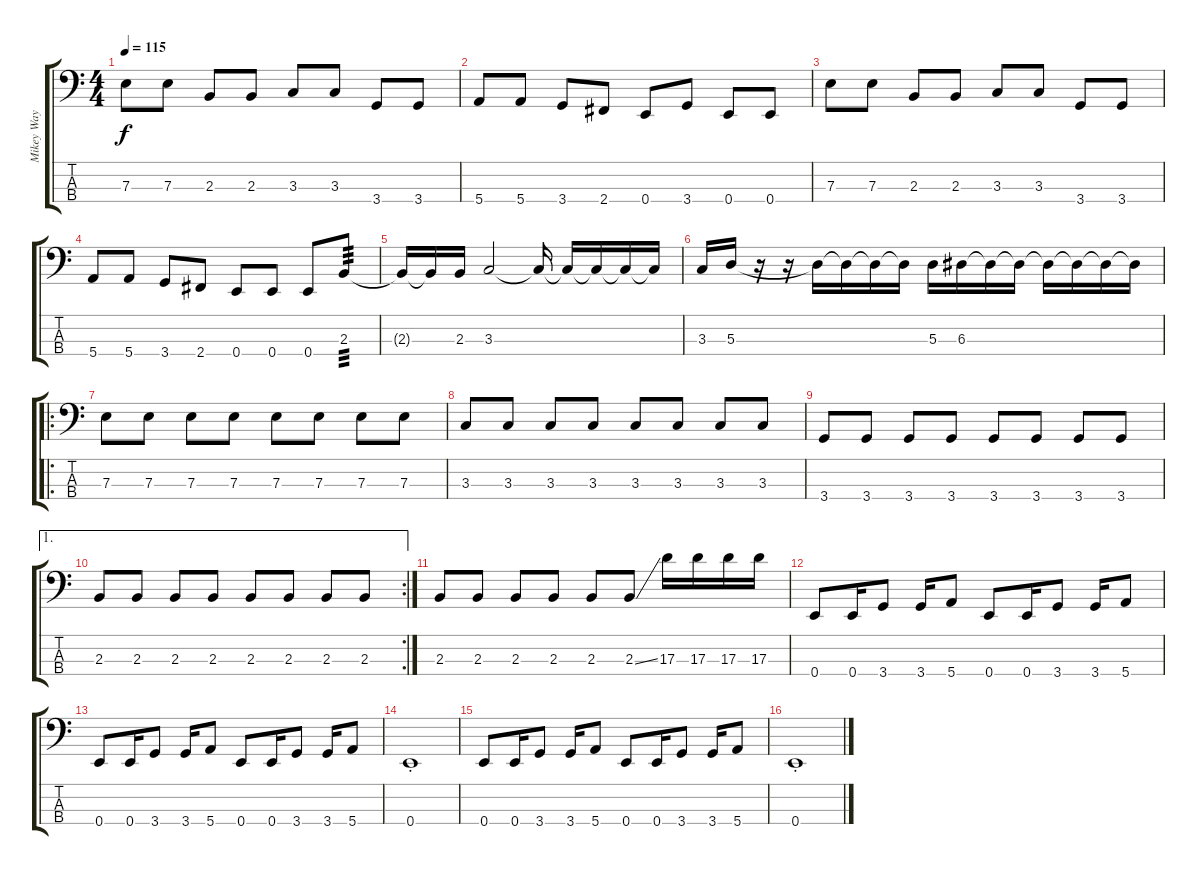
\track ("Mikey Way [Bass]" "Mikey Way ") {instrument electricbasspick}
\staff {score tabs}
\tuning (G2 D2 A1 E1) {hide}
\ts (4 4)
\tempo 115
\clef f4
\ks c
7.3.8{dy f} 7.3.8 2.3.8 2.3.8 3.3.8 3.3.8 3.4.8 3.4.8 |
5.4.8 5.4.8 3.4.8 2.4.8 0.4.8 3.4.8 0.4.8 0.4.8 |
7.3.8 7.3.8 2.3.8 2.3.8 3.3.8 3.3.8 3.4.8 3.4.8 |
5.4.8 5.4.8 3.4.8 2.4.8 0.4.8 0.4.8 0.4.8 2.3.8{tp 3} |
2.3{t}.16 2.3{t}.16 2.3.16 3.3.2 3.3{t}.16 3.3{t}.16 3.3{t}.16 3.3{t}.16 3.3{t}.16 |
3.3.16 5.3.16 r.16 r.16 5.3{t}.16 5.3{t}.16 5.3{t}.16 5.3{t}.16 5.3.16 6.3.16 6.3{t}.16 6.3{t}.16 6.3{t}.16 6.3{t}.16 6.3{t}.16 6.3{t}.16 |
\ro
7.3.8 7.3.8 7.3.8 7.3.8 7.3.8 7.3.8 7.3.8 7.3.8 |
3.3.8 3.3.8 3.3.8 3.3.8 3.3.8 3.3.8 3.3.8 3.3.8 |
3.4.8 3.4.8 3.4.8 3.4.8 3.4.8 3.4.8 3.4.8 3.4.8 |
\ae 1
\rc 2
2.3.8 2.3.8 2.3.8 2.3.8 2.3.8 2.3.8 2.3.8 2.3.8 |
2.3.8 2.3.8 2.3.8 2.3.8 2.3.8 2.3{ss}.8 17.3.16 17.3.16 17.3.16 17.3.16 |
0.4.8 0.4.16 3.4.8 3.4.16 5.4.8 0.4.8 0.4.16 3.4.8 3.4.16 5.4.8 |
0.4.8 0.4.16 3.4.8 3.4.16 5.4.8 0.4.8 0.4.16 3.4.8 3.4.16 5.4.8 |
0.4{st}.1 |
0.4.8 0.4.16 3.4.8 3.4.16 5.4.8 0.4.8 0.4.16 3.4.8 3.4.16 5.4.8 |
0.4{st}.1
